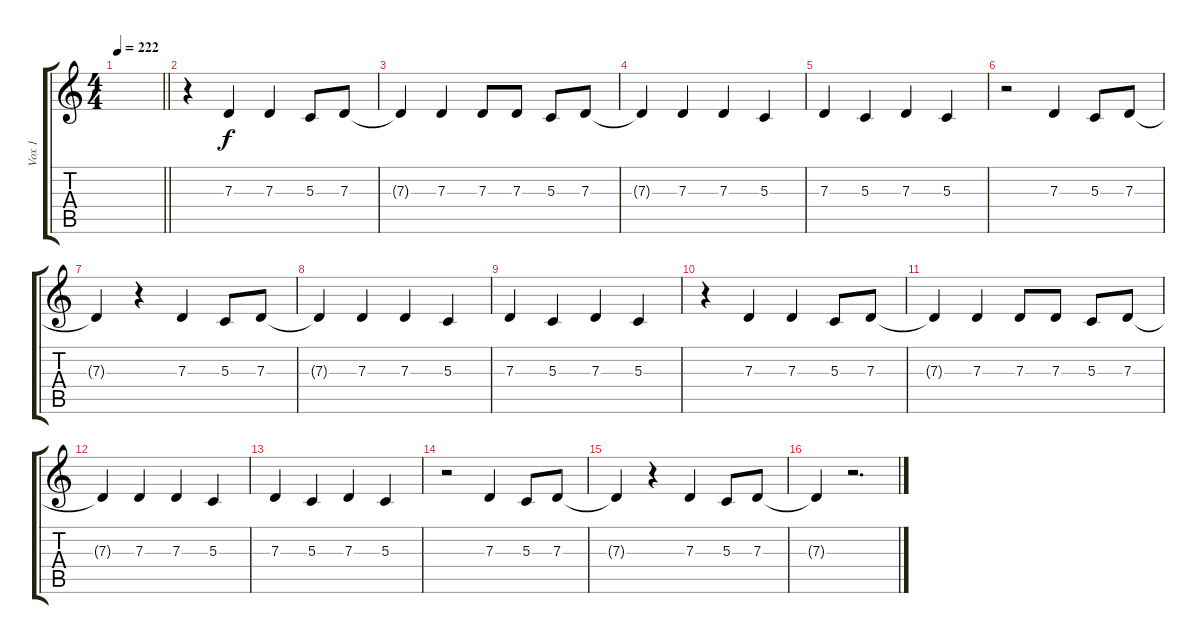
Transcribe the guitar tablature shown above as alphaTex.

\track ("Vox 1" "Vox 1") {instrument viola}
\staff {score tabs}
\tuning (E4 B3 G3 D3 A2 E2) {hide}
\ts (4 4)
\tempo 222
\clef g2
\barLineRight lightlight
\ks c
|
\section ("" " ")
r.4 7.3.4 7.3.4 5.3.8 7.3.8 |
7.3{t}.4 7.3.4 7.3.8 7.3.8 5.3.8 7.3.8 |
7.3{t}.4 7.3.4 7.3.4 5.3.4 |
7.3.4 5.3.4 7.3.4 5.3.4 |
r.2 7.3.4 5.3.8 7.3.8 |
7.3{t}.4 r.4 7.3.4 5.3.8 7.3.8 |
7.3{t}.4 7.3.4 7.3.4 5.3.4 |
7.3.4 5.3.4 7.3.4 5.3.4 |
r.4 7.3.4 7.3.4 5.3.8 7.3.8 |
7.3{t}.4 7.3.4 7.3.8 7.3.8 5.3.8 7.3.8 |
7.3{t}.4 7.3.4 7.3.4 5.3.4 |
7.3.4 5.3.4 7.3.4 5.3.4 |
r.2 7.3.4 5.3.8 7.3.8 |
7.3{t}.4 r.4 7.3.4 5.3.8 7.3.8 |
7.3{t}.4 r.2{d}
